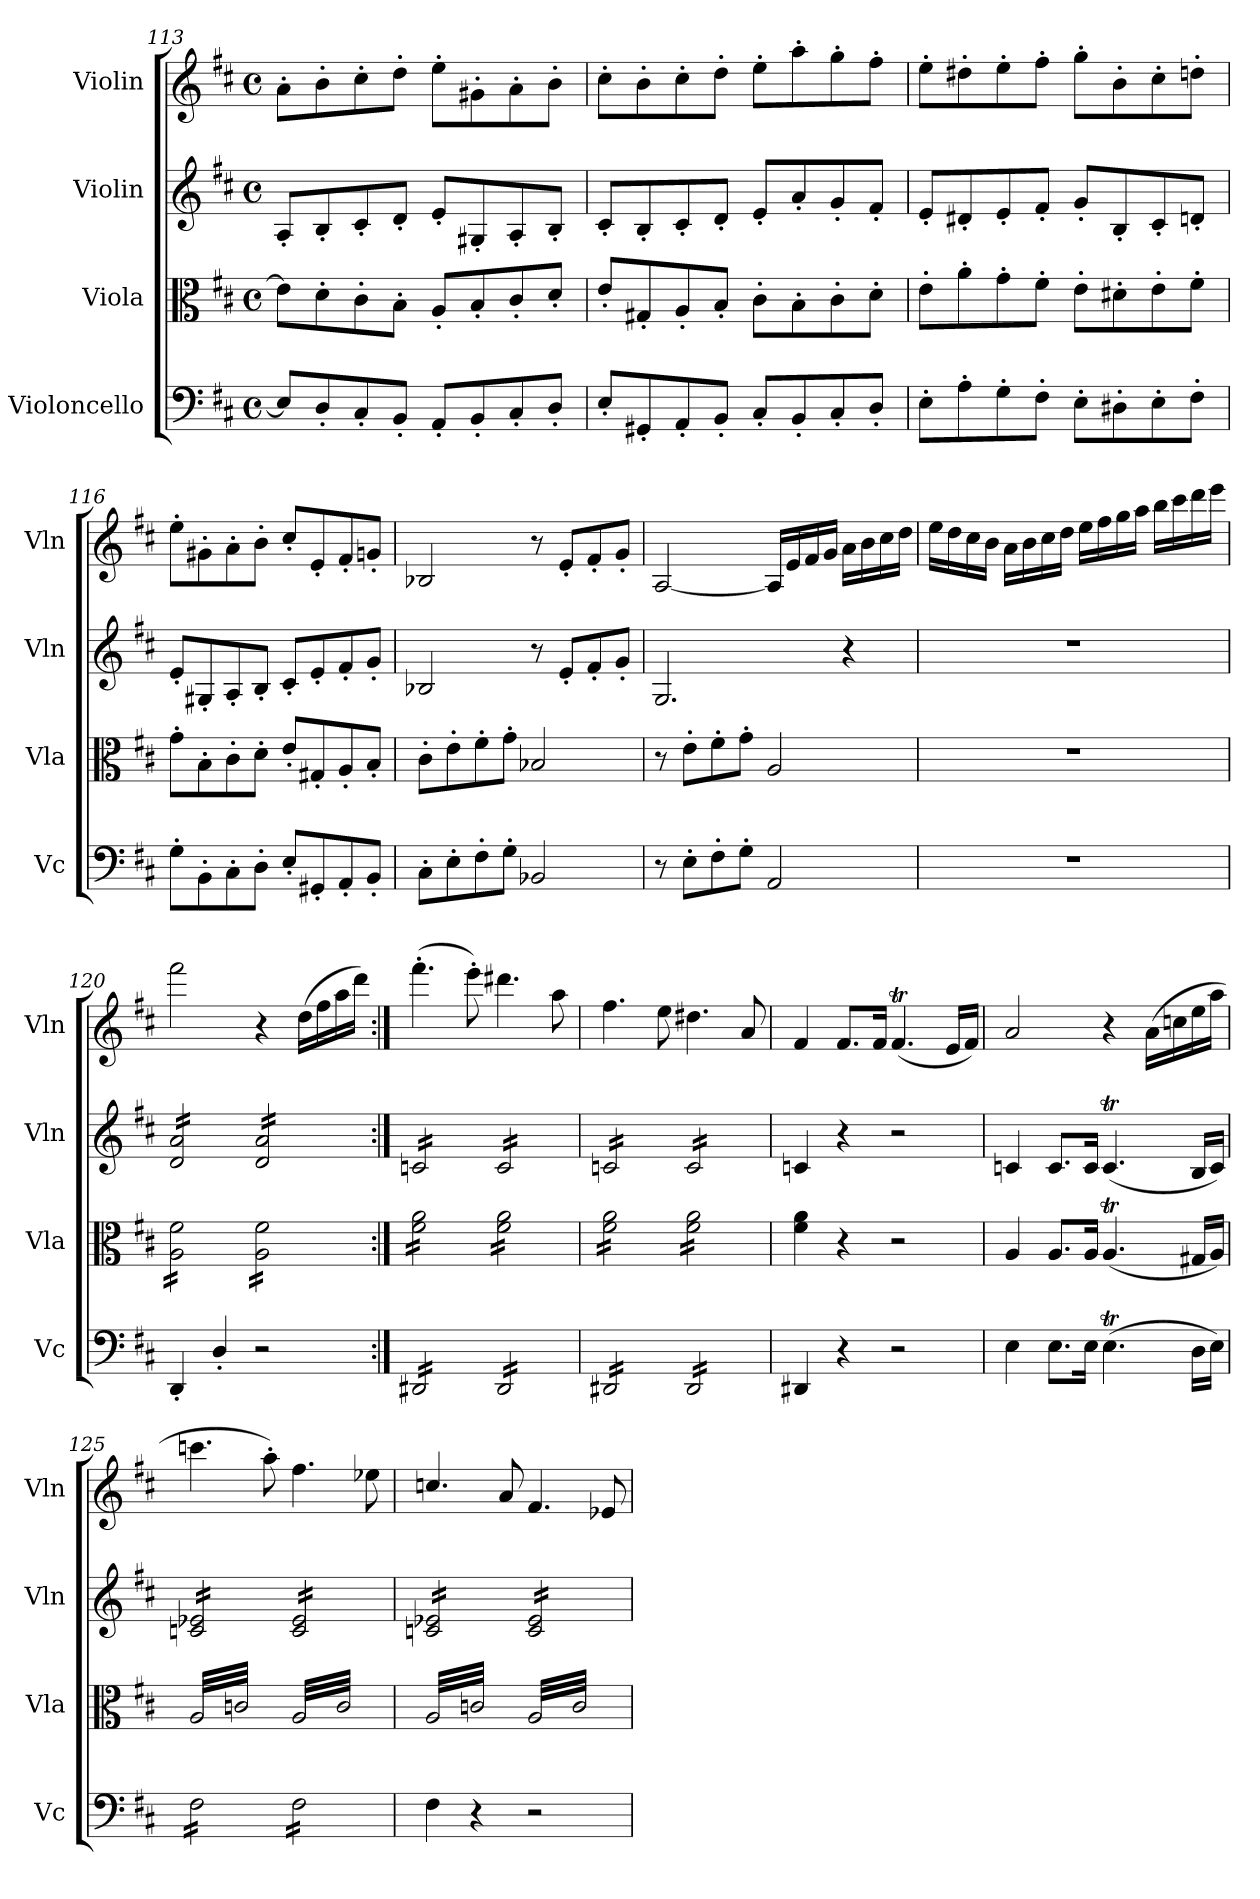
**kern	**kern	**kern	**kern
*part4	*part3	*part2	*part1
*staff4	*staff3	*staff2	*staff1
*I"Violoncello	*I"Viola	*I"Violin	*I"Violin
*I'Vc	*I'Vla	*I'Vln	*I'Vln
*clefF4	*clefC3	*clefG2	*clefG2
*k[f#c#]	*k[f#c#]	*k[f#c#]	*k[f#c#]
*M4/4	*M4/4	*M4/4	*M4/4
*met(c)	*met(c)	*met(c)	*met(c)
=113	=113	=113	=113
8E/L]	8e\L]	8A'/L	8a'\L
8D'/	8d'\	8B'/	8b'\
8C#'/	8c#'\	8c#'/	8cc#'\
8BB'/J	8B'\J	8d'/J	8dd'\J
8AA'/L	8A'/L	8e'/L	8ee'\L
8BB'/	8B'/	8G#X'/	8g#X'\
8C#'/	8c#'/	8A'/	8a'\
8D'/J	8d'/J	8B'/J	8b'\J
=114	=114	=114	=114
8E'/L	8e'/L	8c#'/L	8cc#'\L
8GG#X'/	8G#X'/	8B'/	8b'\
8AA'/	8A'/	8c#'/	8cc#'\
8BB'/J	8B'/J	8d'/J	8dd'\J
8C#'/L	8c#'\L	8e'/L	8ee'\L
8BB'/	8B'\	8a'/	8aa'\
8C#'/	8c#'\	8g'/	8gg'\
8D'/J	8d'\J	8f#'/J	8ff#'\J
!!LO:LB:g=z
=115	=115	=115	=115
8E'\L	8e'\L	8e'/L	8ee'\L
8A'\	8a'\	8d#X'/	8dd#X'\
8G'\	8g'\	8e'/	8ee'\
8F#'\J	8f#'\J	8f#'/J	8ff#'\J
8E'\L	8e'\L	8g'/L	8gg'\L
8D#X'\	8d#X'\	8B'/	8b'\
8E'\	8e'\	8c#'/	8cc#'\
8F#'\J	8f#'\J	8dn'/J	8ddn'\J
=116	=116	=116	=116
8G'\L	8g'\L	8e'/L	8ee'\L
8BB'\	8B'\	8G#X'/	8g#X'\
8C#'\	8c#'\	8A'/	8a'\
8D'\J	8d'\J	8B'/J	8b'\J
8E'/L	8e'/L	8c#'/L	8cc#'/L
8GG#X'/	8G#X'/	8e'/	8e'/
8AA'/	8A'/	8f#'/	8f#'/
8BB'/J	8B'/J	8g'/J	8gn'/J
=117	=117	=117	=117
8C#'\L	8c#'\L	2B-X/	2B-X/
8E'\	8e'\	.	.
8F#'\	8f#'\	.	.
8G'\J	8g'\J	.	.
2BB-X/	2B-X/	8r	8r
.	.	8e'/L	8e'/L
.	.	8f#'/	8f#'/
.	.	8g'/J	8g'/J
=118	=118	=118	=118
8r	8r	2.G/	[2A/
8E'\L	8e'\L	.	.
8F#'\	8f#'\	.	.
8G'\J	8g'\J	.	.
2AA/	2A/	.	16A/LL]
.	.	.	16e/
.	.	.	16f#/
.	.	.	16g/JJ
.	.	4r	16a\LL
.	.	.	16b\
.	.	.	16cc#\
.	.	.	16dd\JJ
=119	=119	=119	=119
1r	1r	1r	16ee\LL
.	.	.	16dd\
.	.	.	16cc#\
.	.	.	16b\JJ
.	.	.	16a\LL
.	.	.	16b\
.	.	.	16cc#\
.	.	.	16dd\JJ
.	.	.	16ee\LL
.	.	.	16ff#\
.	.	.	16gg\
.	.	.	16aa\JJ
.	.	.	16bb\LL
.	.	.	16ccc#\
.	.	.	16ddd\
.	.	.	16eee\JJ
!!LO:LB:g=z
=120	=120	=120	=120
*	*tremolo	*	*
*	*	*tremolo	*
4DD'/	16A\ 16f#\LL	16d/ 16a/LL	2fff#\
.	16A\ 16f#\	16d/ 16a/	.
.	16A\ 16f#\	16d/ 16a/	.
.	16A\ 16f#\	16d/ 16a/	.
4D'/	16A\ 16f#\	16d/ 16a/	.
.	16A\ 16f#\	16d/ 16a/	.
.	16A\ 16f#\	16d/ 16a/	.
.	16A\ 16f#\JJ	16d/ 16a/JJ	.
2r	16A\ 16f#\LL	16d/ 16a/LL	4r
.	16A\ 16f#\	16d/ 16a/	.
.	16A\ 16f#\	16d/ 16a/	.
.	16A\ 16f#\	16d/ 16a/	.
.	16A\ 16f#\	16d/ 16a/	(>16dd\LL
.	16A\ 16f#\	16d/ 16a/	16ff#\
.	16A\ 16f#\	16d/ 16a/	16aa\
.	16A\ 16f#\JJ	16d/ 16a/JJ	16ddd\JJ)
=121:|!	=121:|!	=121:|!	=121:|!
*tremolo	*	*	*
16DD#X/LL	16f#\ 16a\LL	16cn/LL	(>4.fff#'\
16DD#X/	16f#\ 16a\	16cn/	.
16DD#X/	16f#\ 16a\	16cn/	.
16DD#X/	16f#\ 16a\	16cn/	.
16DD#X/	16f#\ 16a\	16cn/	.
16DD#X/	16f#\ 16a\	16cn/	.
16DD#X/	16f#\ 16a\	16cn/	8eee'\)
16DD#X/JJ	16f#\ 16a\JJ	16cn/JJ	.
16DD#/LL	16f#\ 16a\LL	16c/LL	4.ddd#X\
16DD#/	16f#\ 16a\	16c/	.
16DD#/	16f#\ 16a\	16c/	.
16DD#/	16f#\ 16a\	16c/	.
16DD#/	16f#\ 16a\	16c/	.
16DD#/	16f#\ 16a\	16c/	.
16DD#/	16f#\ 16a\	16c/	8aa\
16DD#/JJ	16f#\ 16a\JJ	16c/JJ	.
=122	=122	=122	=122
16DD#X/LL	16f#\ 16a\LL	16cn/LL	4.ff#\
16DD#X/	16f#\ 16a\	16cn/	.
16DD#X/	16f#\ 16a\	16cn/	.
16DD#X/	16f#\ 16a\	16cn/	.
16DD#X/	16f#\ 16a\	16cn/	.
16DD#X/	16f#\ 16a\	16cn/	.
16DD#X/	16f#\ 16a\	16cn/	8ee\
16DD#X/JJ	16f#\ 16a\JJ	16cn/JJ	.
16DD#/LL	16f#\ 16a\LL	16c/LL	4.dd#X\
16DD#/	16f#\ 16a\	16c/	.
16DD#/	16f#\ 16a\	16c/	.
16DD#/	16f#\ 16a\	16c/	.
16DD#/	16f#\ 16a\	16c/	.
16DD#/	16f#\ 16a\	16c/	.
16DD#/	16f#\ 16a\	16c/	8a/
16DD#/JJ	16f#\ 16a\JJ	16c/JJ	.
*	*	*Xtremolo	*
*	*Xtremolo	*	*
*Xtremolo	*	*	*
=123	=123	=123	=123
4DD#X/	4f#\ 4a\	4cn/	4f#/
4r	4r	4r	8.f#/L
.	.	.	16f#/Jk
2r	2r	2r	(4.f#t/
.	.	.	16e/LL
.	.	.	16f#/JJ)
=124	=124	=124	=124
4E\	4A/	4cn/	2a/
8.E\L	8.A/L	8.c/L	.
16E\Jk	16A/Jk	16c/Jk	.
(>4.ET\	(4.AT/	(4.cT/	4r
.	.	.	(>16a\LL
.	.	.	16ccn\
16D\LL	16G#X/LL	16B/LL	16ee\
16E\JJ)	16A/JJ)	16c/JJ)	16aa\JJ
=125	=125	=125	=125
*tremolo	*	*	*
*	*tremolo	*	*
*	*	*tremolo	*
16F#\LL	32A/LLL	16cn/ 16e-X/LL	4.cccn\
.	32cn/	.	.
16F#\	32A/	16cn/ 16e-X/	.
.	32cn/	.	.
16F#\	32A/	16cn/ 16e-X/	.
.	32cn/	.	.
16F#\	32A/	16cn/ 16e-X/	.
.	32cn/	.	.
16F#\	32A/	16cn/ 16e-X/	.
.	32cn/	.	.
16F#\	32A/	16cn/ 16e-X/	.
.	32cn/	.	.
16F#\	32A/	16cn/ 16e-X/	8aa'\)
.	32cn/	.	.
16F#\JJ	32A/	16cn/ 16e-X/JJ	.
.	32cn/JJJ	.	.
16F#\LL	32A/LLL	16c/ 16e-/LL	4.ff#\
.	32c/	.	.
16F#\	32A/	16c/ 16e-/	.
.	32c/	.	.
16F#\	32A/	16c/ 16e-/	.
.	32c/	.	.
16F#\	32A/	16c/ 16e-/	.
.	32c/	.	.
16F#\	32A/	16c/ 16e-/	.
.	32c/	.	.
16F#\	32A/	16c/ 16e-/	.
.	32c/	.	.
16F#\	32A/	16c/ 16e-/	8ee-X\
.	32c/	.	.
16F#\JJ	32A/	16c/ 16e-/JJ	.
*Xtremolo	*	*	*
.	32c/JJJ	.	.
=126	=126	=126	=126
4F#\	32A/LLL	16cn/ 16e-X/LL	4.ccn/
.	32cn/	.	.
.	32A/	16cn/ 16e-X/	.
.	32cn/	.	.
.	32A/	16cn/ 16e-X/	.
.	32cn/	.	.
.	32A/	16cn/ 16e-X/	.
.	32cn/	.	.
4r	32A/	16cn/ 16e-X/	.
.	32cn/	.	.
.	32A/	16cn/ 16e-X/	.
.	32cn/	.	.
.	32A/	16cn/ 16e-X/	8a/
.	32cn/	.	.
.	32A/	16cn/ 16e-X/JJ	.
.	32cn/JJJ	.	.
2r	32A/LLL	16c/ 16e-/LL	4.f#/
.	32c/	.	.
.	32A/	16c/ 16e-/	.
.	32c/	.	.
.	32A/	16c/ 16e-/	.
.	32c/	.	.
.	32A/	16c/ 16e-/	.
.	32c/	.	.
.	32A/	16c/ 16e-/	.
.	32c/	.	.
.	32A/	16c/ 16e-/	.
.	32c/	.	.
.	32A/	16c/ 16e-/	8e-X/
.	32c/	.	.
.	32A/	16c/ 16e-/JJ	.
*	*	*Xtremolo	*
.	32c/JJJ	.	.
*	*Xtremolo	*	*
.	.	.	.
.	.	.	.
.	.	.	.
.	.	.	.
.	.	.	.
.	.	.	.
.	.	.	.
.	.	.	.
=	=	=	=
*-	*-	*-	*-
